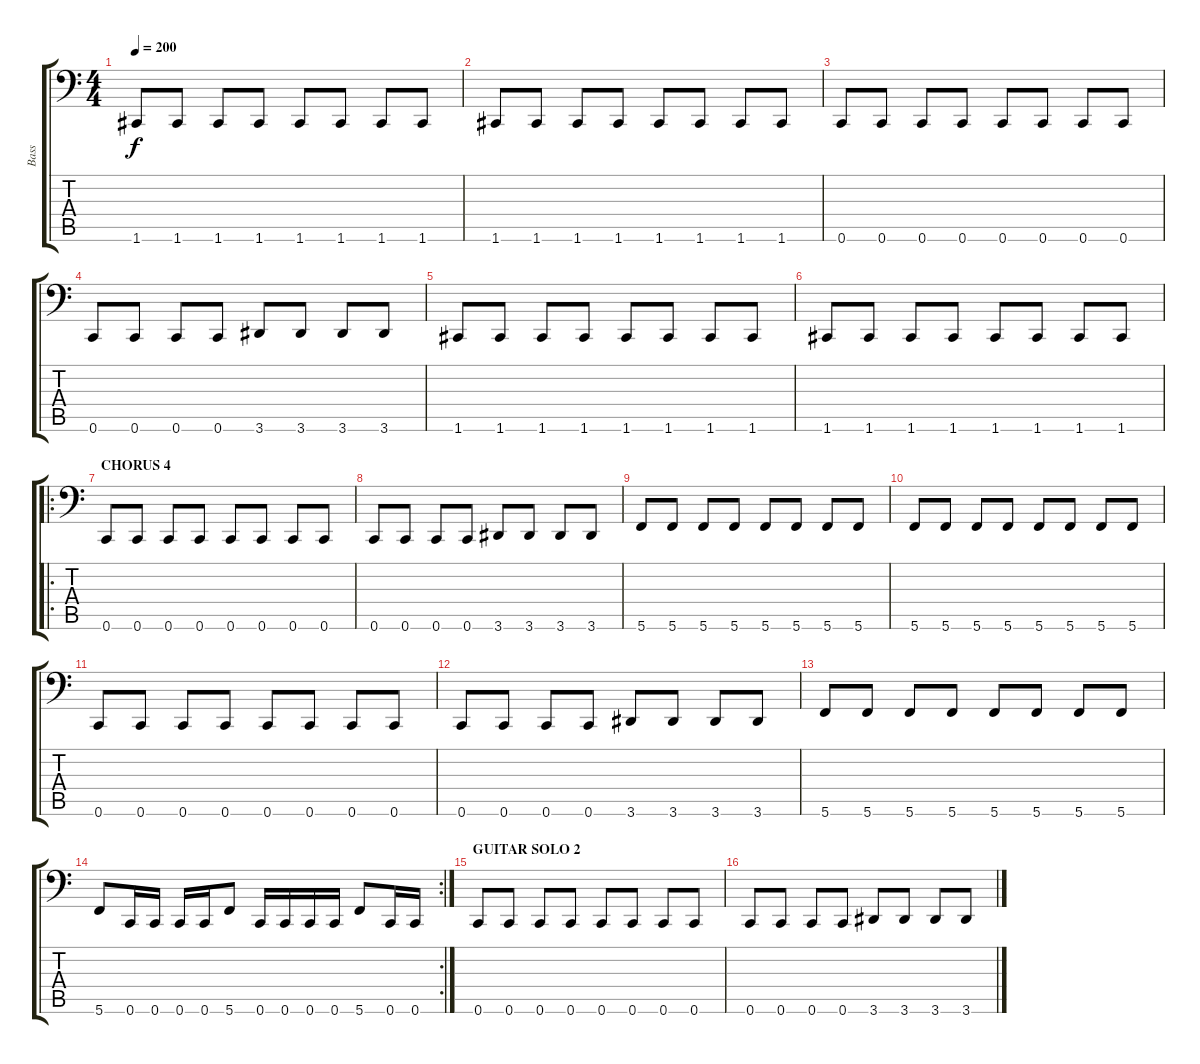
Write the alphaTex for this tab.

\track ("Bass" "Bass") {instrument electricbassfinger}
\staff {score tabs}
\tuning (D3 A2 F2 C2 G1 C1) {hide}
\ts (4 4)
\tempo 200
\clef f4
\ks c
1.6.8{dy f} 1.6.8 1.6.8 1.6.8 1.6.8 1.6.8 1.6.8 1.6.8 |
1.6.8 1.6.8 1.6.8 1.6.8 1.6.8 1.6.8 1.6.8 1.6.8 |
0.6.8 0.6.8 0.6.8 0.6.8 0.6.8 0.6.8 0.6.8 0.6.8 |
0.6.8 0.6.8 0.6.8 0.6.8 3.6.8 3.6.8 3.6.8 3.6.8 |
1.6.8 1.6.8 1.6.8 1.6.8 1.6.8 1.6.8 1.6.8 1.6.8 |
1.6.8 1.6.8 1.6.8 1.6.8 1.6.8 1.6.8 1.6.8 1.6.8 |
\ro
\section ("" "CHORUS 4")
0.6.8 0.6.8 0.6.8 0.6.8 0.6.8 0.6.8 0.6.8 0.6.8 |
0.6.8 0.6.8 0.6.8 0.6.8 3.6.8 3.6.8 3.6.8 3.6.8 |
5.6.8 5.6.8 5.6.8 5.6.8 5.6.8 5.6.8 5.6.8 5.6.8 |
5.6.8 5.6.8 5.6.8 5.6.8 5.6.8 5.6.8 5.6.8 5.6.8 |
0.6.8 0.6.8 0.6.8 0.6.8 0.6.8 0.6.8 0.6.8 0.6.8 |
0.6.8 0.6.8 0.6.8 0.6.8 3.6.8 3.6.8 3.6.8 3.6.8 |
5.6.8 5.6.8 5.6.8 5.6.8 5.6.8 5.6.8 5.6.8 5.6.8 |
\rc 2
5.6.8 0.6.16 0.6.16 0.6.16 0.6.16 5.6.8 0.6.16 0.6.16 0.6.16 0.6.16 5.6.8 0.6.16 0.6.16 |
\section ("" "GUITAR SOLO 2")
0.6.8 0.6.8 0.6.8 0.6.8 0.6.8 0.6.8 0.6.8 0.6.8 |
0.6.8 0.6.8 0.6.8 0.6.8 3.6.8 3.6.8 3.6.8 3.6.8
